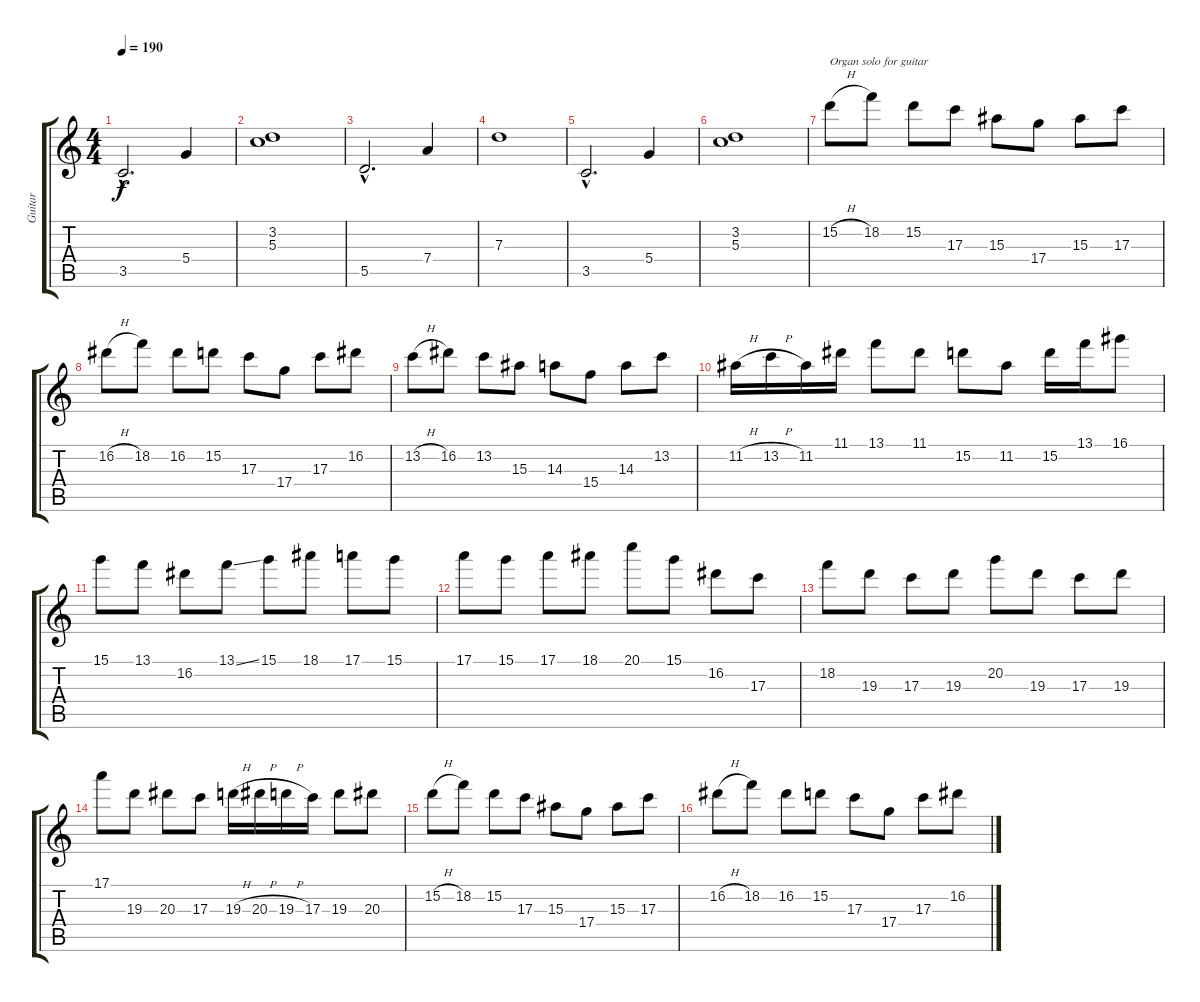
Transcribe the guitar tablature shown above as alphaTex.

\track ("Guitar" "Guitar") {instrument overdrivenguitar}
\staff {score tabs}
\tuning (E4 B3 G3 D3 A2 E2) {hide}
\ts (4 4)
\tempo 190
\clef g2
\ks c
3.5{hac}.2{d dy f} 5.4.4 |
(3.2 5.3).1 |
5.5{hac}.2{d} 7.4.4 |
7.3.1 |
3.5{hac}.2{d} 5.4.4 |
(3.2 5.3).1 |
15.2{h}.8{txt "Organ solo for guitar"} 18.2.8 15.2.8 17.3.8 15.3.8 17.4.8 15.3.8 17.3.8 |
16.2{h}.8 18.2.8 16.2.8 15.2.8 17.3.8 17.4.8 17.3.8 16.2.8 |
13.2{h}.8 16.2.8 13.2.8 15.3.8 14.3.8 15.4.8 14.3.8 13.2.8 |
11.2{h}.16 13.2{h}.16 11.2.16 11.1.16 13.1.8 11.1.8 15.2.8 11.2.8 15.2.16 13.1.16 16.1.8 |
15.1.8 13.1.8 16.2.8 13.1{ss}.8 15.1.8 18.1.8 17.1.8 15.1.8 |
17.1.8 15.1.8 17.1.8 18.1.8 20.1.8 15.1.8 16.2.8 17.3.8 |
18.2.8 19.3.8 17.3.8 19.3.8 20.2.8 19.3.8 17.3.8 19.3.8 |
17.1.8 19.3.8 20.3.8 17.3.8 19.3{h}.16 20.3{h}.16 19.3{h}.16 17.3.16 19.3.8 20.3.8 |
15.2{h}.8 18.2.8 15.2.8 17.3.8 15.3.8 17.4.8 15.3.8 17.3.8 |
16.2{h}.8 18.2.8 16.2.8 15.2.8 17.3.8 17.4.8 17.3.8 16.2.8
